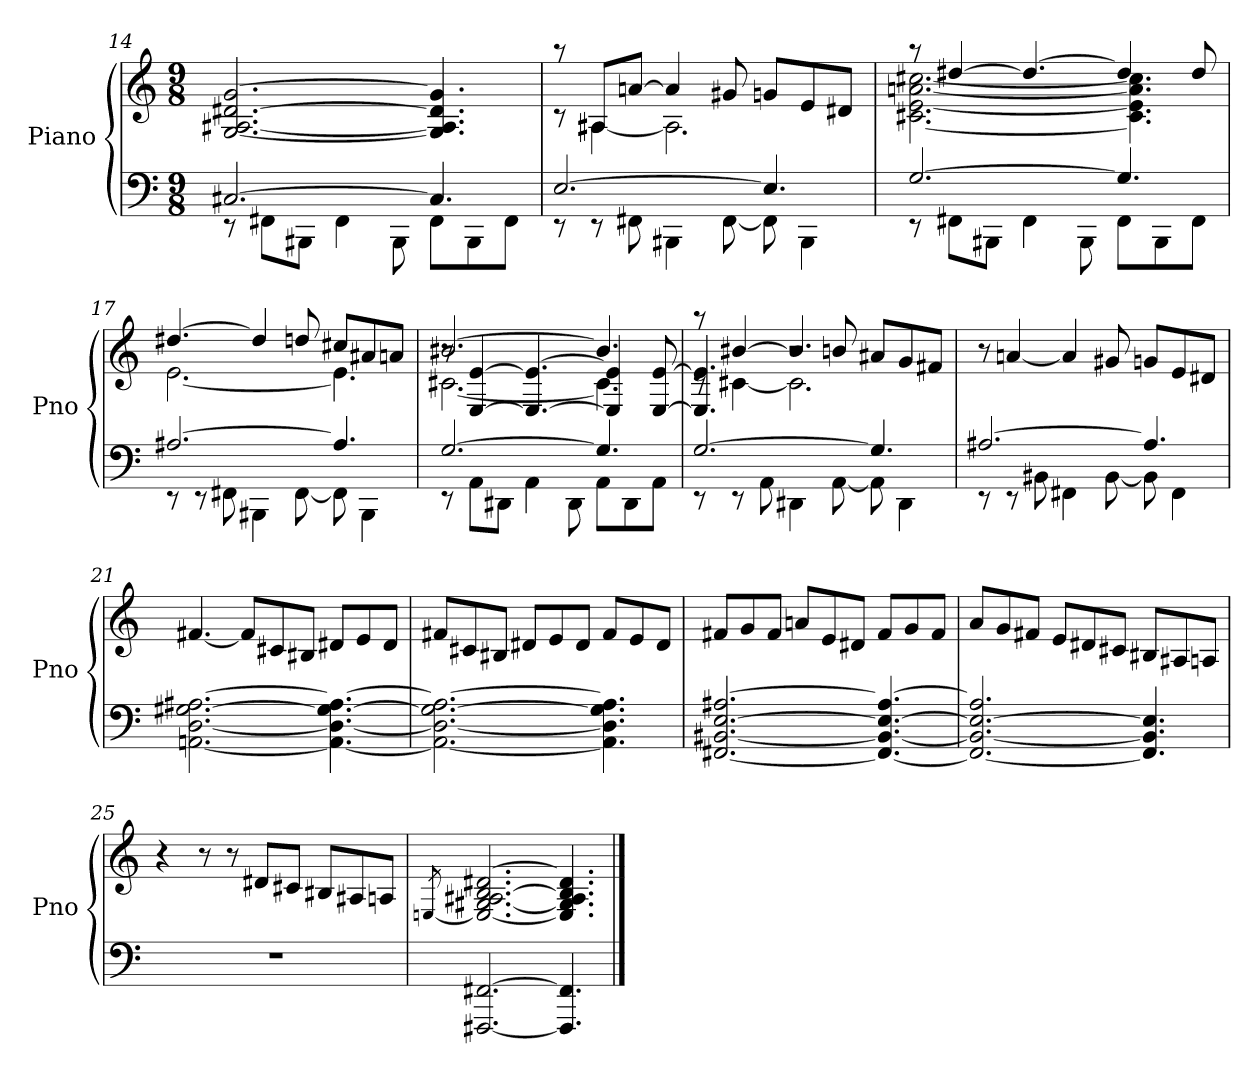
**kern	**kern
*part1	*part1
*staff2	*staff1
*I"Piano	*
*I'Pno	*
*clefF4	*clefG2
*k[]	*k[]
*M9/8	*M9/8
=14	=14
*^	*
[2.C#X	8rEE	[2.G [2.A#X [2.d#X [2.g
.	8FF#XL	.
.	8BBB#XJ	.
.	4FF#	.
.	8BBB#	.
4.C#]	8FF#L	4.G] 4.A#] 4.d#] 4.g]
.	8BBB#	.
.	8FF#J	.
=15	=15	=15
*	*	*^
[2.E	8rEE	8raa	8rc
.	8rEE	8A#XL	[4A#X
.	8FF#X	[8anJ	.
.	4BBB#X	4a]	2.A#]
.	[8FF#	8g#X	.
4.E]	8FF#]	8gnL	.
.	4BBB#	8e	.
.	.	8d#XJ	.
=16	=16	=16	=16
[2.G	8rEE	8raa	[2.c#X [2.e [2.an [2.cc#X
.	8FF#XL	[4dd#X	.
.	8BBB#XJ	.	.
.	4FF#	4.dd#_	.
.	8BBB#	.	.
4.G]	8FF#L	4dd#]	4.c#] 4.e] 4.a] 4.cc#]
.	8BBB#	.	.
.	8FF#J	8dd#	.
=17	=17	=17	=17
[2.A#X	8rEE	[4.dd#X	[2.e
.	8rEE	.	.
.	8FF#X	.	.
.	4BBB#X	4dd#]	.
.	[8FF#	8ddn	.
4.A#]	8FF#]	8cc#XL	4.e]
.	4BBB#	8a#X	.
.	.	8anJ	.
=18	=18	=18	=18
*	*	*	*^
[2.G	8rEE	[2.b#X	[2.c#X	8r
.	8AAL	.	.	[4E/ [4e/
.	8DD#XJ	.	.	.
.	4AA	.	.	4.E_/ 4.e_/
.	8DD#	.	.	.
4.G]	8AAL	4.b#]	4.c#]	4E]/ 4e]/
.	8DD#	.	.	.
.	8AAJ	.	.	[8E/ [8e/
=19	=19	=19	=19	=19
[2.G	8rEE	8raa	8rc	4.E]/ 4.e]/
.	8rEE	[4b#X	[4c#X	.
.	8AA	.	.	.
.	4DD#X	4b#]	2.c#]	2.r
.	[8AA	8bn	.	.
4.G]	8AA]	8a#XL	.	.
.	4DD#	8g	.	.
.	.	8f#XJ	.	.
*	*	*v	*v	*v
=20	=20	=20
[2.A#X	8rEE	8r
.	8rEE	[4an
.	8BB#X	.
.	4FF#X	4a]
.	[8BB#	8g#X
4.A#]	8BB#]	8gnL
.	4FF#	8e
.	.	8d#XJ
*v	*v	*
=21	=21
[2.AAn [2.D [2.G#X [2.A#X	[4.f#X
.	8f#L]
.	8c#X
.	8B#XJ
4.AA_ 4.D_ 4.G#_ 4.A#_	8d#XL
.	8e
.	8d#J
=22	=22
2.AA_ 2.D_ 2.G#_ 2.A#_	8f#XL
.	8c#X
.	8B#XJ
.	8d#XL
.	8e
.	8d#J
4.AA] 4.D] 4.G#] 4.A#]	8f#L
.	8e
.	8d#J
=23	=23
[2.FF#X [2.BB#X [2.E [2.A#X	8f#XL
.	8g
.	8f#J
.	8anL
.	8e
.	8d#XJ
4.FF#_ 4.BB#_ 4.E_ 4.A#_	8f#L
.	8g
.	8f#J
=24	=24
2.FF#_ 2.BB#_ 2.E_ 2.A#]	8aL
.	8g
.	8f#XJ
.	8eL
.	8d#X
.	8c#XJ
4.FF#] 4.BB#] 4.E]	8B#XL
.	8A#X
.	8AnJ
=25	=25
8%9r	4r
.	8r
.	8r
.	8d#XL
.	8c#XJ
.	8B#XL
.	8A#X
.	8AnJ
=26	=26
.	[8qEn/
[2.FFF#X [2.FF#X	2.E_ [2.G#X 2.A#X [2.B [2.d#X
4.FFF#] 4.FF#]	4.E] 4.G#] 4.A# 4.B] 4.d#]
==	==
*-	*-
